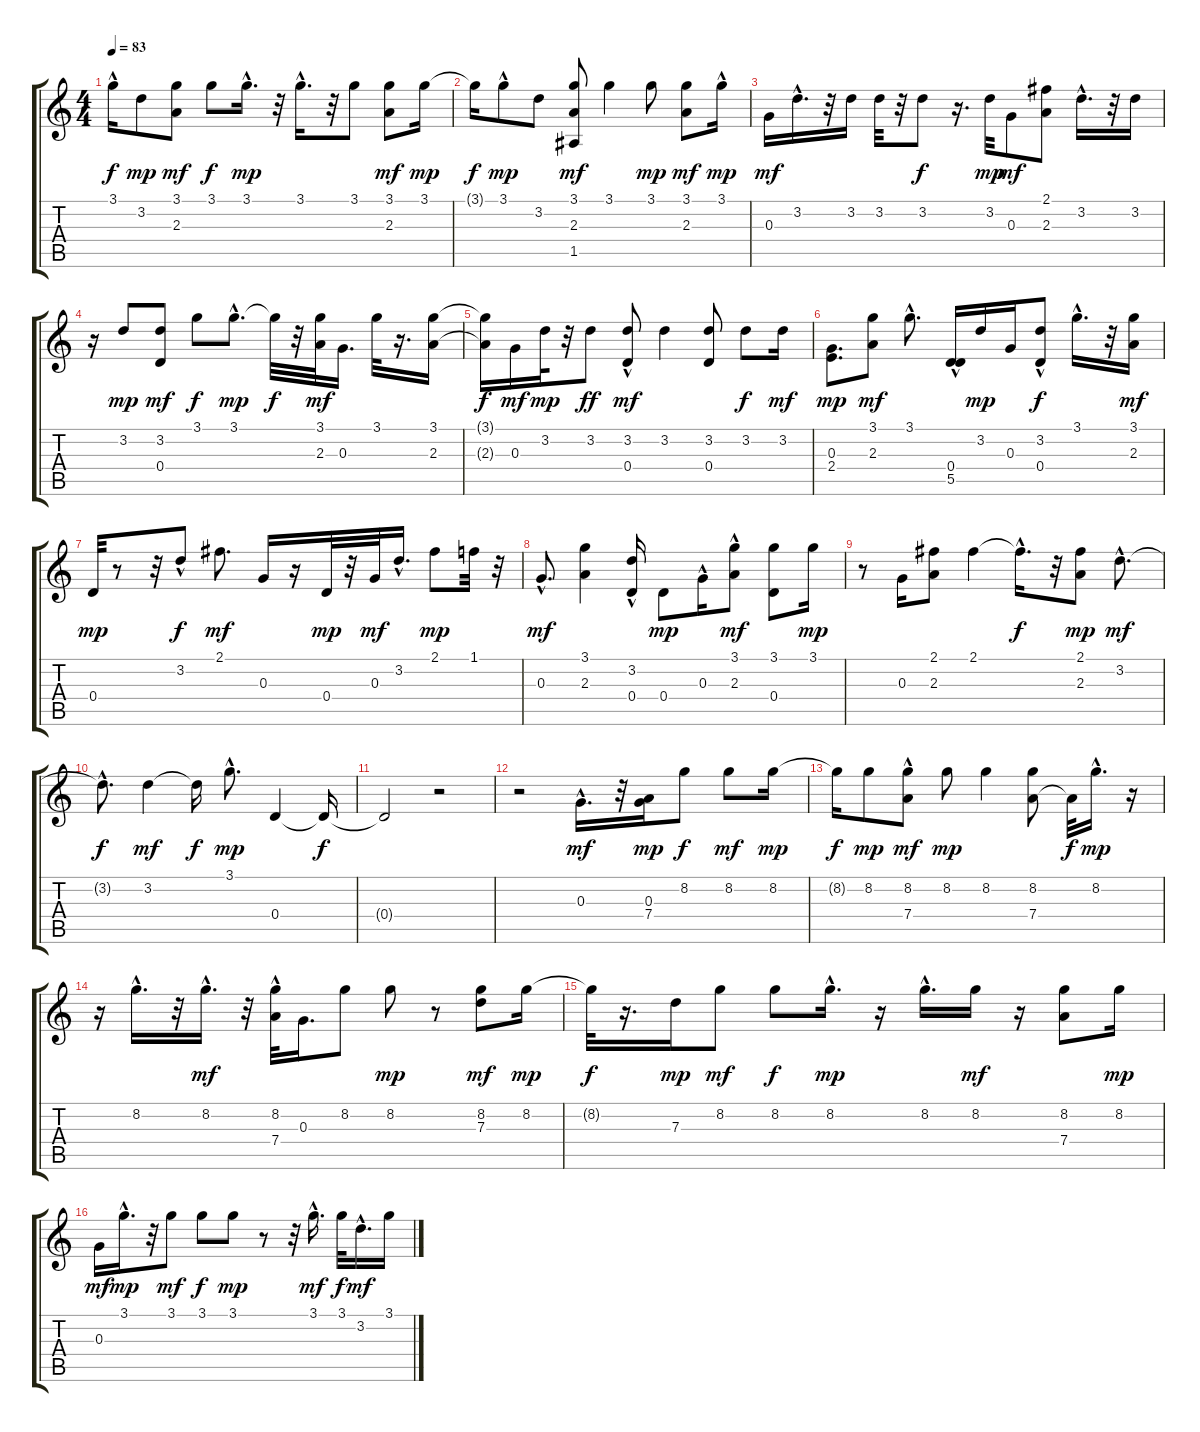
\track "" {instrument electricguitarclean}
\staff {score tabs}
\tuning (E4 B3 G3 D3 A2 E2) {hide}
\ts (4 4)
\tempo 83
\clef g2
\ks c
3.1{hac t}.16{dy f} 3.2.8{dy mp} (3.1 2.3).8{dy mf} 3.1.8{dy f} 3.1{hac}.16{d dy mp} r.32 3.1{hac}.16{d} r.32 3.1.8 (3.1 2.3).8{dy mf} 3.1.16{dy mp} |
3.1{t}.16{dy f} 3.1{hac}.8{dy mp} 3.2.8 (3.1 2.3 1.5).8{dy mf} 3.1.4 3.1.8{dy mp} (3.1 2.3).8{dy mf} 3.1{hac}.16{dy mp} |
0.3.16{dy mf} 3.2{hac}.16{d} r.32 3.2.16 3.2.32 r.32 3.2.8{dy f} r.16{d} 3.2.32{dy mp} 0.3.8{dy mf} (2.1 2.3).8 3.2{hac}.16{d} r.32 3.2.16 |
r.16 3.2.8{dy mp} (3.2 0.4).8{dy mf} 3.1.8{dy f} 3.1{hac}.8{d dy mp} 3.1{t}.32{dy f} r.32 (3.1 2.3).32{dy mf} 0.3.16{d} 3.1.32 r.16{d} (3.1 2.3).16 |
(3.1{t} 2.3{t}).16{dy f} 0.3.16{dy mf} 3.2.32{dy mp} r.32 3.2.8{dy ff} (3.2 0.4{hac}).8{dy mf} 3.2.4 (3.2 0.4).8 3.2.8{dy f} 3.2.16{dy mf} |
(0.3 2.4).8{d dy mp} (3.1 2.3).8{dy mf} 3.1{hac}.8{d} (0.4{hac} 5.5).16 3.2.16{dy mp} 0.3.16 (3.2 0.4{hac}).8{dy f} 3.1{hac}.16{d} r.32 (3.1 2.3).16{dy mf} |
0.4.32{dy mp} r.8 r.32 3.2{hac}.8{dy f} 2.1.8{d dy mf} 0.3.16 r.16 0.4.32{dy mp} r.32 0.3.32{dy mf} 3.2{hac}.16{d} 2.1.8{dy mp} 1.1.32 r.32 |
0.3{hac}.8{d dy mf} (3.1 2.3).4 (3.2 0.4{hac}).16 0.4.8{dy mp} 0.3{hac}.16 (3.1 2.3{hac}).8{dy mf} (3.1 0.4).8 3.1.16{dy mp} |
r.8 0.3.16 (2.1 2.3).8 2.1.4 2.1{hac t}.16{d dy f} r.32 (2.1 2.3).8{dy mp} 3.2{hac}.8{d dy mf} |
3.2{hac t}.8{d dy f} 3.2.4{dy mf} 3.2{t}.16{dy f} 3.1{hac}.8{d dy mp} 0.4.4 0.4{t}.16{dy f} |
0.4{t}.2 r.2 |
r.2 0.3{hac}.16{d dy mf} r.32 (0.3 7.4).16{dy mp} 8.2.8{dy f} 8.2.8{dy mf} 8.2.16{dy mp} |
8.2{t}.16{dy f} 8.2.8{dy mp} (8.2 7.4{hac}).8{dy mf} 8.2.8{dy mp} 8.2.4 (8.2 7.4).8 7.4{t}.32{dy f} 8.2{hac}.16{d dy mp} r.16 |
r.16 8.2{hac}.16{d} r.32 8.2{hac}.16{d dy mf} r.32 (8.2 7.4{hac}).32 0.3.16{d} 8.2.8 8.2.8{dy mp} r.8 (8.2 7.3).8{dy mf} 8.2.16{dy mp} |
8.2{t}.32{dy f} r.16{d} 7.3.16{dy mp} 8.2.8{dy mf} 8.2.8{dy f} 8.2{hac}.16{d dy mp} r.16 8.2{hac}.16{d} 8.2.16{dy mf} r.16 (8.2 7.4).8 8.2.16{dy mp} |
0.3.16{dy mf} 3.1{hac}.16{d dy mp} r.32 3.1.8{dy mf} 3.1.8{dy f} 3.1.8{dy mp} r.8 r.32 3.1{hac}.16{d dy mf} 3.1.32{dy f} 3.2{hac}.16{d dy mf} 3.1.16
